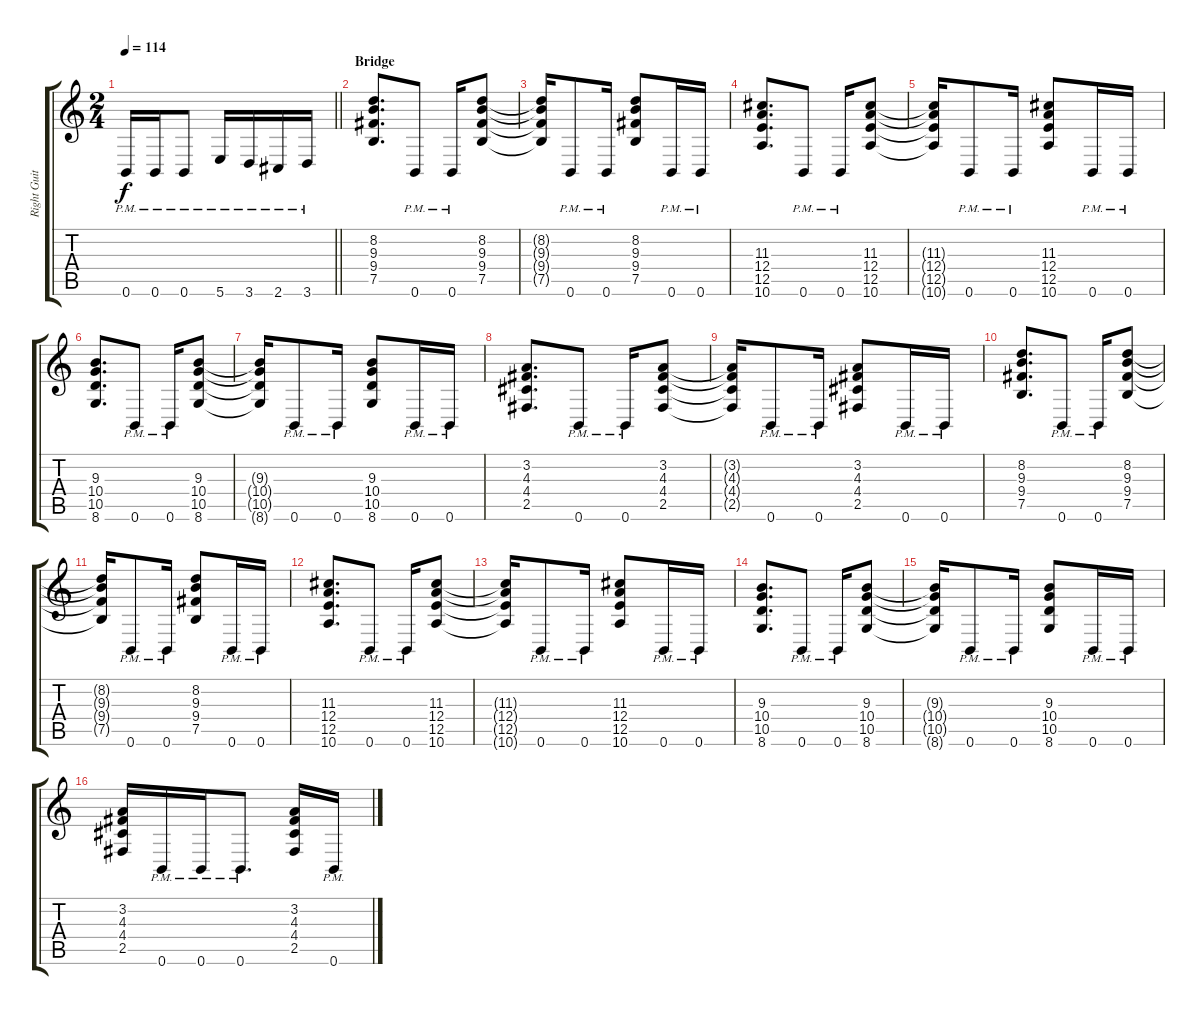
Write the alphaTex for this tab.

\track ("Right Guitar" "Right Guit") {instrument electricguitarclean}
\staff {score tabs}
\tuning (B3 Gb3 D3 A2 E2 B1) {hide}
\ts (2 4)
\tempo 114
\clef g2
\barLineRight lightlight
\ks c
0.6{pm}.16{dy f} 0.6{pm}.16 0.6{pm}.8 5.6{pm}.16 3.6{pm}.16 2.6{pm}.16 3.6{pm}.16 |
\section ("" "Bridge")
(8.2 9.3 9.4 7.5).8{d} 0.6{pm}.8 0.6{pm}.16 (8.2 9.3 9.4 7.5).8 |
(8.2{t} 9.3{t} 9.4{t} 7.5{t}).16 0.6{pm}.8 0.6{pm}.16 (8.2 9.3 9.4 7.5).8 0.6{pm}.16 0.6{pm}.16 |
(11.3 12.4 12.5 10.6).8{d} 0.6{pm}.8 0.6{pm}.16 (11.3 12.4 12.5 10.6).8 |
(11.3{t} 12.4{t} 12.5{t} 10.6{t}).16 0.6{pm}.8 0.6{pm}.16 (11.3 12.4 12.5 10.6).8 0.6{pm}.16 0.6{pm}.16 |
(9.3 10.4 10.5 8.6).8{d} 0.6{pm}.8 0.6{pm}.16 (9.3 10.4 10.5 8.6).8 |
(9.3{t} 10.4{t} 10.5{t} 8.6{t}).16 0.6{pm}.8 0.6{pm}.16 (9.3 10.4 10.5 8.6).8 0.6{pm}.16 0.6{pm}.16 |
(3.2 4.3 4.4 2.5).8{d} 0.6{pm}.8 0.6{pm}.16 (3.2 4.3 4.4 2.5).8 |
(3.2{t} 4.3{t} 4.4{t} 2.5{t}).16 0.6{pm}.8 0.6{pm}.16 (3.2 4.3 4.4 2.5).8 0.6{pm}.16 0.6{pm}.16 |
(8.2 9.3 9.4 7.5).8{d} 0.6{pm}.8 0.6{pm}.16 (8.2 9.3 9.4 7.5).8 |
(8.2{t} 9.3{t} 9.4{t} 7.5{t}).16 0.6{pm}.8 0.6{pm}.16 (8.2 9.3 9.4 7.5).8 0.6{pm}.16 0.6{pm}.16 |
(11.3 12.4 12.5 10.6).8{d} 0.6{pm}.8 0.6{pm}.16 (11.3 12.4 12.5 10.6).8 |
(11.3{t} 12.4{t} 12.5{t} 10.6{t}).16 0.6{pm}.8 0.6{pm}.16 (11.3 12.4 12.5 10.6).8 0.6{pm}.16 0.6{pm}.16 |
(9.3 10.4 10.5 8.6).8{d} 0.6{pm}.8 0.6{pm}.16 (9.3 10.4 10.5 8.6).8 |
(9.3{t} 10.4{t} 10.5{t} 8.6{t}).16 0.6{pm}.8 0.6{pm}.16 (9.3 10.4 10.5 8.6).8 0.6{pm}.16 0.6{pm}.16 |
(3.2 4.3 4.4 2.5).16 0.6{pm}.16 0.6{pm}.16 0.6{pm}.8{d} (3.2 4.3 4.4 2.5).16 0.6{pm}.16
